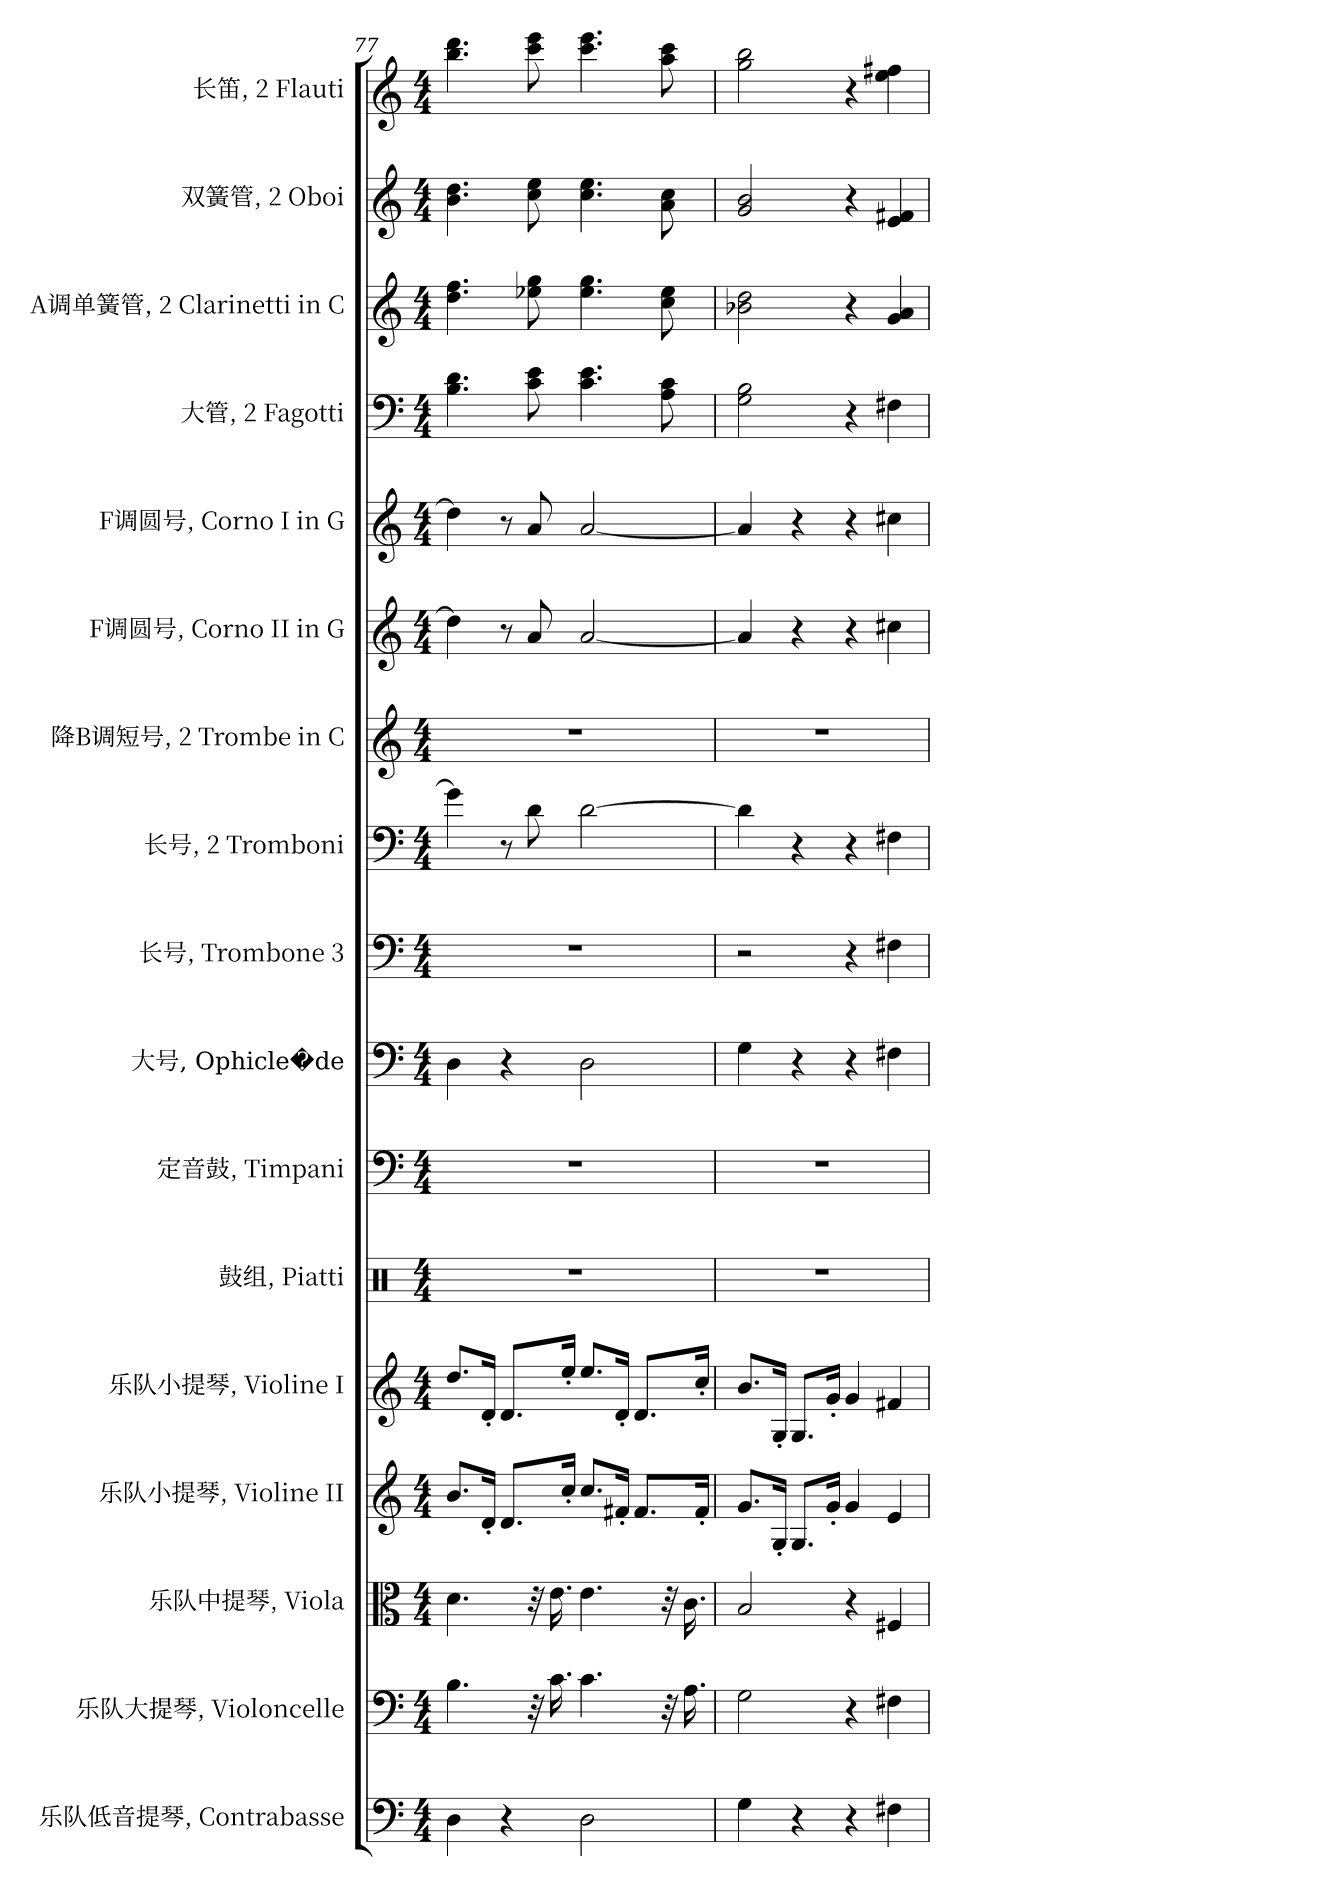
**kern	**kern	**kern	**kern	**kern	**kern	**kern	**kern	**kern	**kern	**kern	**kern	**kern	**kern	**kern	**kern	**kern
*part17	*part16	*part15	*part14	*part13	*part12	*part11	*part10	*part9	*part8	*part7	*part6	*part5	*part4	*part3	*part2	*part1
*staff17	*staff16	*staff15	*staff14	*staff13	*staff12	*staff11	*staff10	*staff9	*staff8	*staff7	*staff6	*staff5	*staff4	*staff3	*staff2	*staff1
*I"乐队低音提琴, Contrabasse	*I"乐队大提琴, Violoncelle	*I"乐队中提琴, Viola	*I"乐队小提琴, Violine II	*I"乐队小提琴, Violine I	*I"鼓组, Piatti	*I"定音鼓, Timpani	*I"大号, Ophicle�de	*I"长号, Trombone 3	*I"长号, 2 Tromboni	*I"降B调短号, 2 Trombe in C	*I"F调圆号, Corno II in G	*I"F调圆号, Corno I in G	*I"大管, 2 Fagotti	*I"A调单簧管, 2 Clarinetti in C	*I"双簧管, 2 Oboi	*I"长笛, 2 Flauti
*I'Cbs.	*	*	*	*	*	*I'Timp.	*	*I'Tbn.	*I'Tbn.	*	*	*	*	*I'A Cl.	*I'Ob.	*I'Fl.
*clefF4	*clefF4	*clefC3	*clefG2	*clefG2	*clefX	*clefF4	*clefF4	*clefF4	*clefF4	*clefG2	*clefG2	*clefG2	*clefF4	*clefG2	*clefG2	*clefG2
*ITrd7c12	*	*	*	*	*	*	*	*	*	*ITrd1c2	*ITrd4c7	*ITrd4c7	*	*ITrd2c3	*	*
*k[]	*k[]	*k[]	*k[]	*k[]	*k[]	*k[]	*k[]	*k[]	*k[]	*k[b-e-]	*k[b-]	*k[b-]	*k[]	*k[f#c#g#]	*k[]	*k[]
*M4/4	*M4/4	*M4/4	*M4/4	*M4/4	*M4/4	*M4/4	*M4/4	*M4/4	*M4/4	*M4/4	*M4/4	*M4/4	*M4/4	*M4/4	*M4/4	*M4/4
*MM156	*MM156	*MM156	*MM156	*MM156	*MM156	*MM156	*MM156	*MM156	*MM156	*MM156	*MM156	*MM156	*MM156	*MM156	*MM156	*MM156
=77	=77	=77	=77	=77	=77	=77	=77	=77	=77	=77	=77	=77	=77	=77	=77	=77
4DD\	4.B\	4.d\	8.b/L	8.dd/L	1r	1r	4D\	1r	4g\]	1r	4g\]	4g\]	4.B\ 4.d\	4.b\ 4.dd\	4.b\ 4.dd\	4.bb\ 4.ddd\
.	.	.	16d'/Jk	16d'/Jk	.	.	.	.	.	.	.	.	.	.	.	.
4r	.	.	8.d/L	8.d/L	.	.	4r	.	8r	.	8r	8r	.	.	.	.
.	32r	32r	.	.	.	.	.	.	8d\	.	8d/	8d/	8c\ 8e\	8ccn\ 8ee\	8cc\ 8ee\	8ccc\ 8eee\
.	16.c\	16.e\	.	.	.	.	.	.	.	.	.	.	.	.	.	.
.	.	.	16cc'/Jk	16ee'/Jk	.	.	.	.	.	.	.	.	.	.	.	.
*	*	*	*	*	*	*	*	*	*	*	*	*	*	*	*	*MM158
2DD\	4.c\	4.e\	8.cc/L	8.ee/L	.	.	2D\	.	[2d\	.	[2d/	[2d/	4.c\ 4.e\	4.cc\ 4.ee\	4.cc\ 4.ee\	4.ccc\ 4.eee\
.	.	.	16f#X'/Jk	16d'/Jk	.	.	.	.	.	.	.	.	.	.	.	.
.	.	.	8.f#/L	8.d/L	.	.	.	.	.	.	.	.	.	.	.	.
.	32r	32r	.	.	.	.	.	.	.	.	.	.	8A\ 8c\	8a\ 8cc\	8a\ 8cc\	8aa\ 8ccc\
.	16.A\	16.c\	.	.	.	.	.	.	.	.	.	.	.	.	.	.
.	.	.	16f#'/Jk	16cc'/Jk	.	.	.	.	.	.	.	.	.	.	.	.
!!LO:PB:g=z
=78	=78	=78	=78	=78	=78	=78	=78	=78	=78	=78	=78	=78	=78	=78	=78	=78
*	*	*	*	*	*	*	*	*	*	*	*	*	*	*	*	*MM156
4GG\	2G\	2B/	8.g/L	8.b/L	1r	1r	4G\	2r	4d\]	1r	4d/]	4d/]	2G\ 2B\	2gn\ 2b\	2g/ 2b/	2gg\ 2bb\
.	.	.	16G'/Jk	16G'/Jk	.	.	.	.	.	.	.	.	.	.	.	.
4r	.	.	8.G/L	8.G/L	.	.	4r	.	4r	.	4r	4r	.	.	.	.
.	.	.	16g'/Jk	16g'/Jk	.	.	.	.	.	.	.	.	.	.	.	.
*	*	*	*	*	*	*	*	*	*	*	*	*	*	*	*	*MM158
4r	4r	4r	4g/	4g/	.	.	4r	4r	4r	.	4r	4r	4r	4r	4r	4r
*	*	*	*	*	*	*	*	*	*	*	*	*	*	*	*	*MM163
4FF#X\	4F#X\	4F#X/	4e/	4f#X/	.	.	4F#X\	4F#X\	4F#X\	.	4f#X\	4f#X\	4F#X\	4e/ 4f#/	4e/ 4f#X/	4ee\ 4ff#X\
=	=	=	=	=	=	=	=	=	=	=	=	=	=	=	=	=
*-	*-	*-	*-	*-	*-	*-	*-	*-	*-	*-	*-	*-	*-	*-	*-	*-
